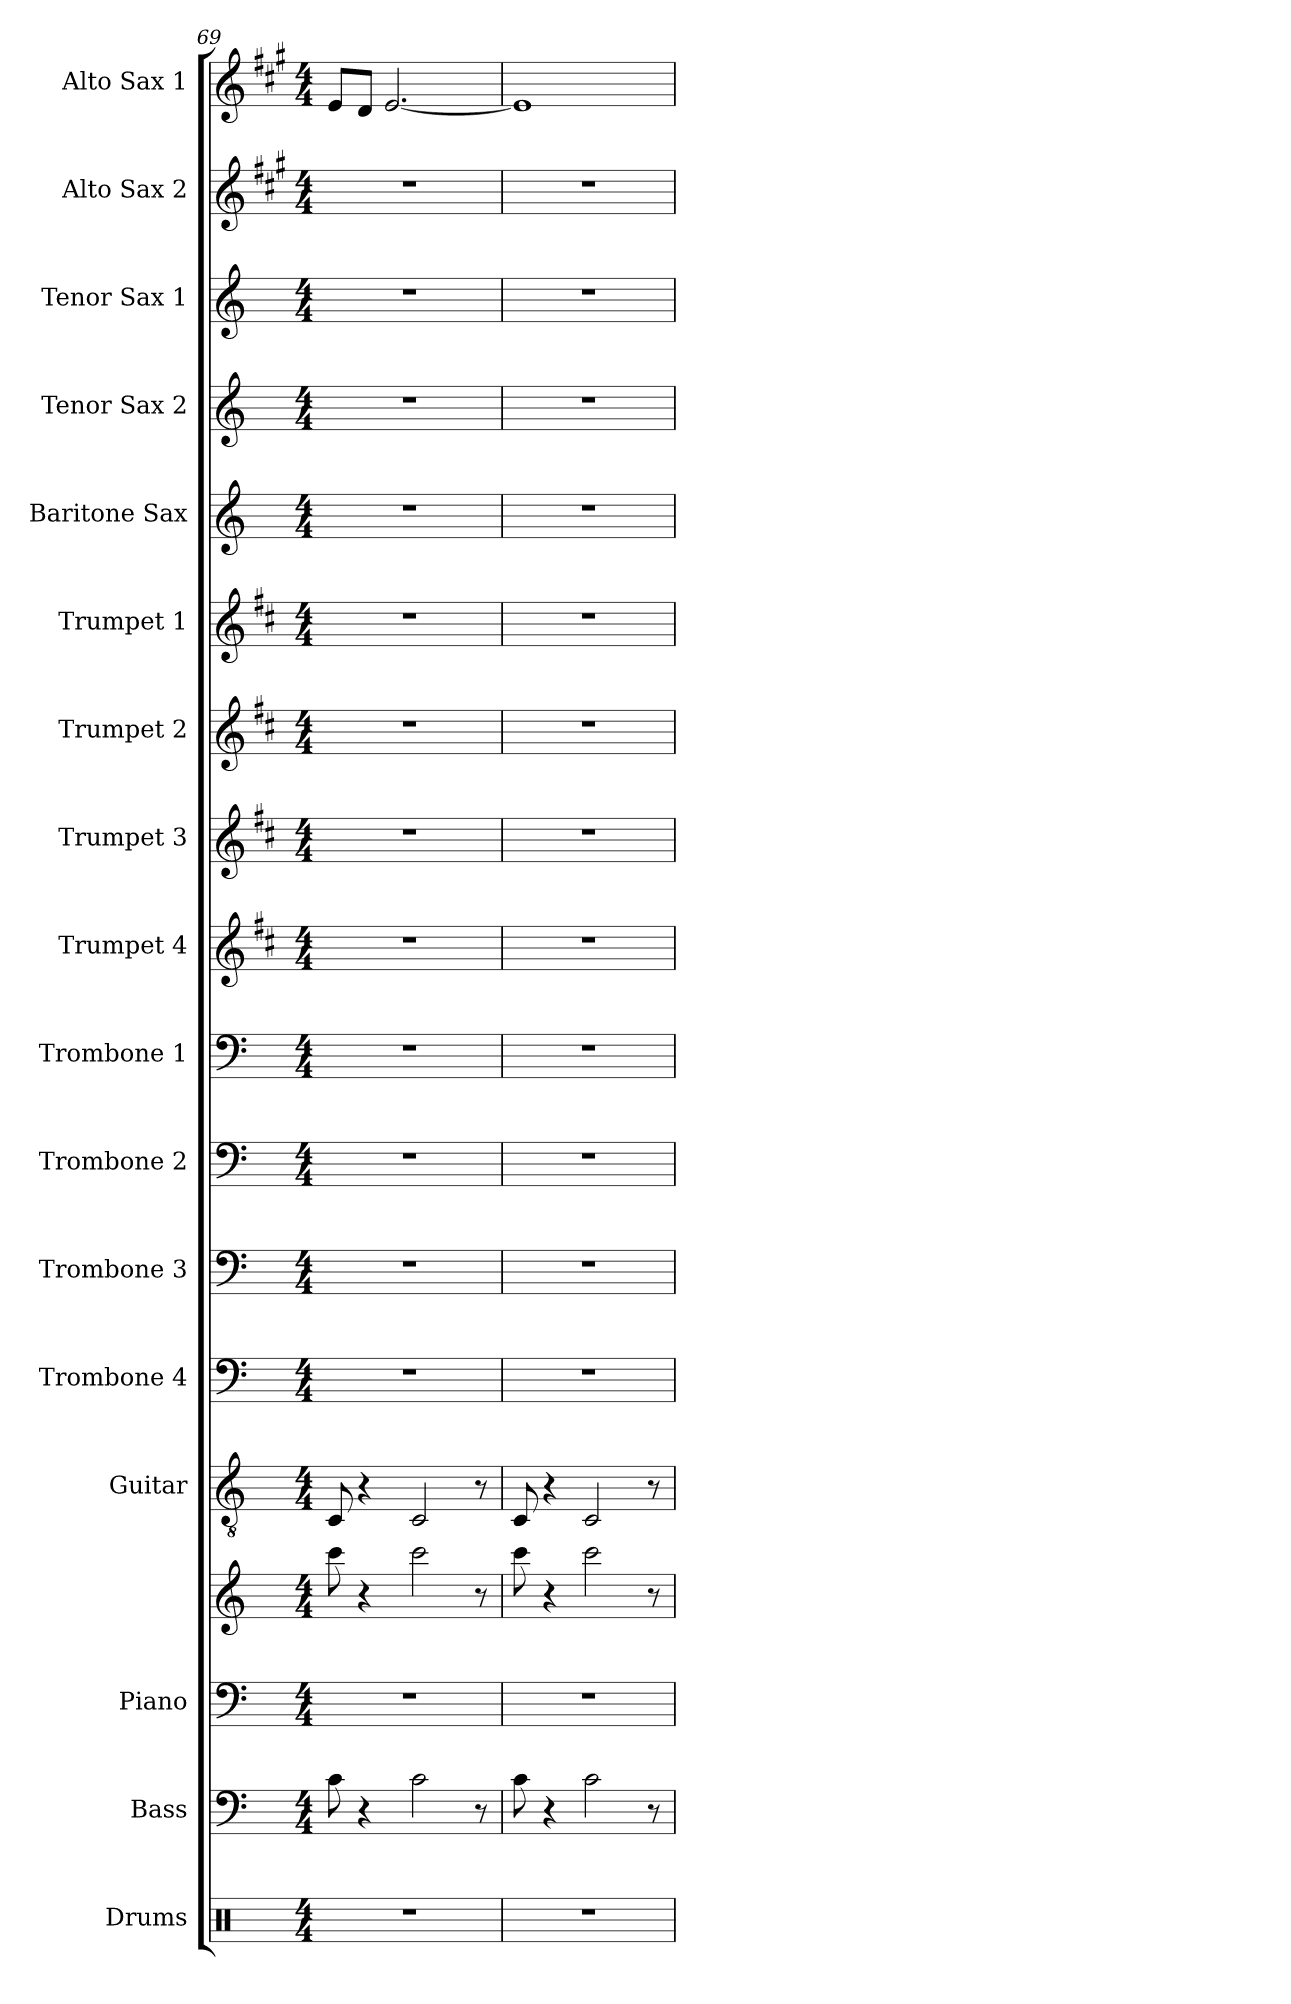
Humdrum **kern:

**kern	**kern	**kern	**kern	**kern	**kern	**kern	**kern	**kern	**kern	**kern	**kern	**kern	**kern	**kern	**kern	**kern	**kern
*part17	*part16	*part15	*part15	*part14	*part13	*part12	*part11	*part10	*part9	*part8	*part7	*part6	*part5	*part4	*part3	*part2	*part1
*staff18	*staff17	*staff16	*staff15	*staff14	*staff13	*staff12	*staff11	*staff10	*staff9	*staff8	*staff7	*staff6	*staff5	*staff4	*staff3	*staff2	*staff1
*I"Drums	*I"Bass	*I"Piano	*	*I"Guitar	*I"Trombone 4	*I"Trombone 3	*I"Trombone 2	*I"Trombone 1	*I"Trumpet 4	*I"Trumpet 3	*I"Trumpet 2	*I"Trumpet 1	*I"Baritone Sax	*I"Tenor Sax 2	*I"Tenor Sax 1	*I"Alto Sax 2	*I"Alto Sax 1
*I'Drums	*I'Bass	*I'Piano	*	*I'Gtr.	*I'Tbn. 4	*I'Tbn. 3	*I'Tbn. 2	*I'Tbn. 1	*I'Tpt. 4	*I'Tpt. 3	*I'Tpt. 2	*I'Tpt. 1	*I'Bari	*I'Tenor 2	*I'Tenor 1	*I'Alto 2	*I'Alto 1
*clefX	*clefF4	*clefF4	*clefG2	*clefGv2	*clefF4	*clefF4	*clefF4	*clefF4	*clefG2	*clefG2	*clefG2	*clefG2	*clefG2	*clefG2	*clefG2	*clefG2	*clefG2
*	*ITrd7c12	*	*	*	*	*	*	*	*ITrd1c2	*ITrd1c2	*ITrd1c2	*ITrd1c2	*ITrd12c21	*ITrd8c14	*ITrd8c14	*ITrd5c9	*ITrd5c9
*k[]	*k[]	*k[]	*k[]	*k[]	*k[]	*k[]	*k[]	*k[]	*k[]	*k[]	*k[]	*k[]	*k[]	*k[]	*k[]	*k[]	*k[]
*M4/4	*M4/4	*M4/4	*M4/4	*M4/4	*M4/4	*M4/4	*M4/4	*M4/4	*M4/4	*M4/4	*M4/4	*M4/4	*M4/4	*M4/4	*M4/4	*M4/4	*M4/4
=69	=69	=69	=69	=69	=69	=69	=69	=69	=69	=69	=69	=69	=69	=69	=69	=69	=69
1r	8C\	1r	8ccc\	8C/	1r	1r	1r	1r	1r	1r	1r	1r	1r	1r	1r	1r	8G/L
.	4r	.	4r	4r	.	.	.	.	.	.	.	.	.	.	.	.	8F/J
.	.	.	.	.	.	.	.	.	.	.	.	.	.	.	.	.	[2.G/
.	2C\	.	2ccc\	2C/	.	.	.	.	.	.	.	.	.	.	.	.	.
.	8r	.	8r	8r	.	.	.	.	.	.	.	.	.	.	.	.	.
=70	=70	=70	=70	=70	=70	=70	=70	=70	=70	=70	=70	=70	=70	=70	=70	=70	=70
1r	8C\	1r	8ccc\	8C/	1r	1r	1r	1r	1r	1r	1r	1r	1r	1r	1r	1r	1G]
.	4r	.	4r	4r	.	.	.	.	.	.	.	.	.	.	.	.	.
.	2C\	.	2ccc\	2C/	.	.	.	.	.	.	.	.	.	.	.	.	.
.	8r	.	8r	8r	.	.	.	.	.	.	.	.	.	.	.	.	.
=	=	=	=	=	=	=	=	=	=	=	=	=	=	=	=	=	=
*-	*-	*-	*-	*-	*-	*-	*-	*-	*-	*-	*-	*-	*-	*-	*-	*-	*-
